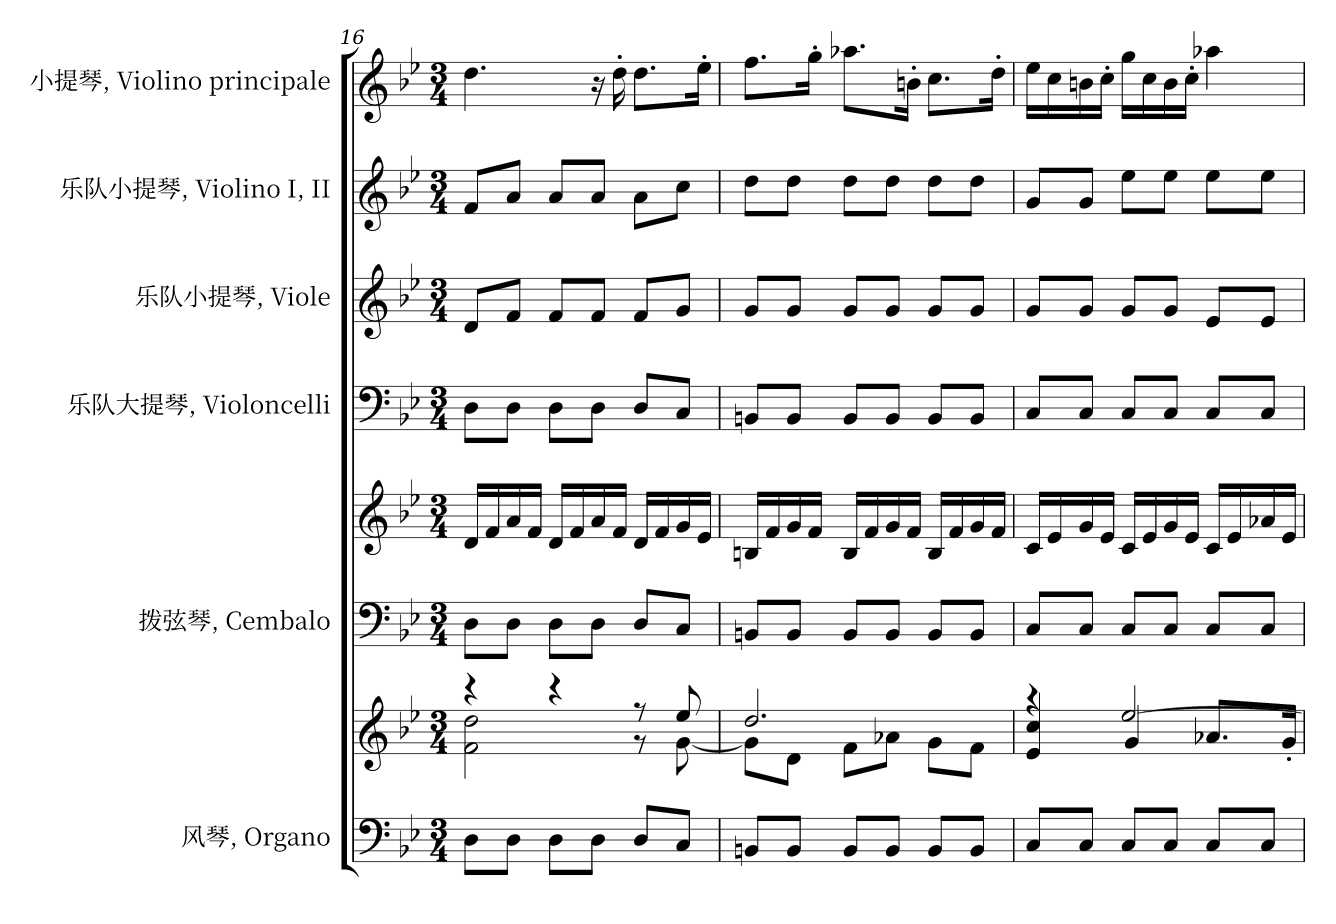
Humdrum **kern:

**kern	**kern	**kern	**kern	**kern	**kern	**kern	**kern
*part6	*part6	*part5	*part5	*part4	*part3	*part2	*part1
*staff8	*staff7	*staff6	*staff5	*staff4	*staff3	*staff2	*staff1
*I"风琴, Organo	*	*I"拨弦琴, Cembalo	*	*I"乐队大提琴, Violoncelli	*I"乐队小提琴, Viole	*I"乐队小提琴, Violino I, II	*I"小提琴, Violino principale
*I'Org.	*	*	*	*	*	*	*I'Vln.
*clefF4	*clefG2	*clefF4	*clefG2	*clefF4	*clefG2	*clefG2	*clefG2
*k[b-e-]	*k[b-e-]	*k[b-e-]	*k[b-e-]	*k[b-e-]	*k[b-e-]	*k[b-e-]	*k[b-e-]
*M3/4	*M3/4	*M3/4	*M3/4	*M3/4	*M3/4	*M3/4	*M3/4
=16	=16	=16	=16	=16	=16	=16	=16
*	*^	*	*	*	*	*	*
8D\L	4r	2f\ 2dd\	8D\L	16d/LL	8D\L	8d/L	8f/L	4.dd\
.	.	.	.	16f/	.	.	.	.
8D\J	.	.	8D\J	16a/	8D\J	8f/J	8a/J	.
.	.	.	.	16f/JJ	.	.	.	.
8D\L	4r	.	8D\L	16d/LL	8D\L	8f/L	8a/L	.
.	.	.	.	16f/	.	.	.	.
8D\J	.	.	8D\J	16a/	8D\J	8f/J	8a/J	16r
.	.	.	.	16f/JJ	.	.	.	16dd'\
8D/L	8r	8r	8D/L	16d/LL	8D/L	8f/L	8a\L	8.dd\L
.	.	.	.	16f/	.	.	.	.
8C/J	8ee-/	[8g\	8C/J	16g/	8C/J	8g/J	8cc\J	.
.	.	.	.	16e-/JJ	.	.	.	16ee-'\Jk
!!LO:PB:g=z
=17	=17	=17	=17	=17	=17	=17	=17	=17
8BBn/L	2.dd/	8g\L]	8BBn/L	16Bn/LL	8BBn/L	8g/L	8dd\L	8.ff\L
.	.	.	.	16f/	.	.	.	.
8BB/J	.	8d\J	8BB/J	16g/	8BB/J	8g/J	8dd\J	.
.	.	.	.	16f/JJ	.	.	.	16gg'\Jk
8BB/L	.	8f\L	8BB/L	16B/LL	8BB/L	8g/L	8dd\L	8.aa-X\L
.	.	.	.	16f/	.	.	.	.
8BB/J	.	8a-X\J	8BB/J	16g/	8BB/J	8g/J	8dd\J	.
.	.	.	.	16f/JJ	.	.	.	16bn'\Jk
8BB/L	.	8g\L	8BB/L	16B/LL	8BB/L	8g/L	8dd\L	8.cc\L
.	.	.	.	16f/	.	.	.	.
8BB/J	.	8f\J	8BB/J	16g/	8BB/J	8g/J	8dd\J	.
.	.	.	.	16f/JJ	.	.	.	16dd'\Jk
=18	=18	=18	=18	=18	=18	=18	=18	=18
8C/L	4r	4e-/ 4cc/	8C/L	16c/LL	8C/L	8g/L	8g/L	16ee-\LL
.	.	.	.	16e-/	.	.	.	16cc\
8C/J	.	.	8C/J	16g/	8C/J	8g/J	8g/J	16bn\
.	.	.	.	16e-/JJ	.	.	.	16cc'\JJ
8C/L	[2ee-/	4g/	8C/L	16c/LL	8C/L	8g/L	8ee-\L	16gg\LL
.	.	.	.	16e-/	.	.	.	16cc\
8C/J	.	.	8C/J	16g/	8C/J	8g/J	8ee-\J	16b\
.	.	.	.	16e-/JJ	.	.	.	16cc'\JJ
8C/L	.	8.a-X/L	8C/L	16c/LL	8C/L	8e-/L	8ee-\L	4aa-X\
.	.	.	.	16e-/	.	.	.	.
8C/J	.	.	8C/J	16a-X/	8C/J	8e-/J	8ee-\J	.
.	.	16g'/Jk	.	16e-/JJ	.	.	.	.
*	*v	*v	*	*	*	*	*	*
=	=	=	=	=	=	=	=
*-	*-	*-	*-	*-	*-	*-	*-
